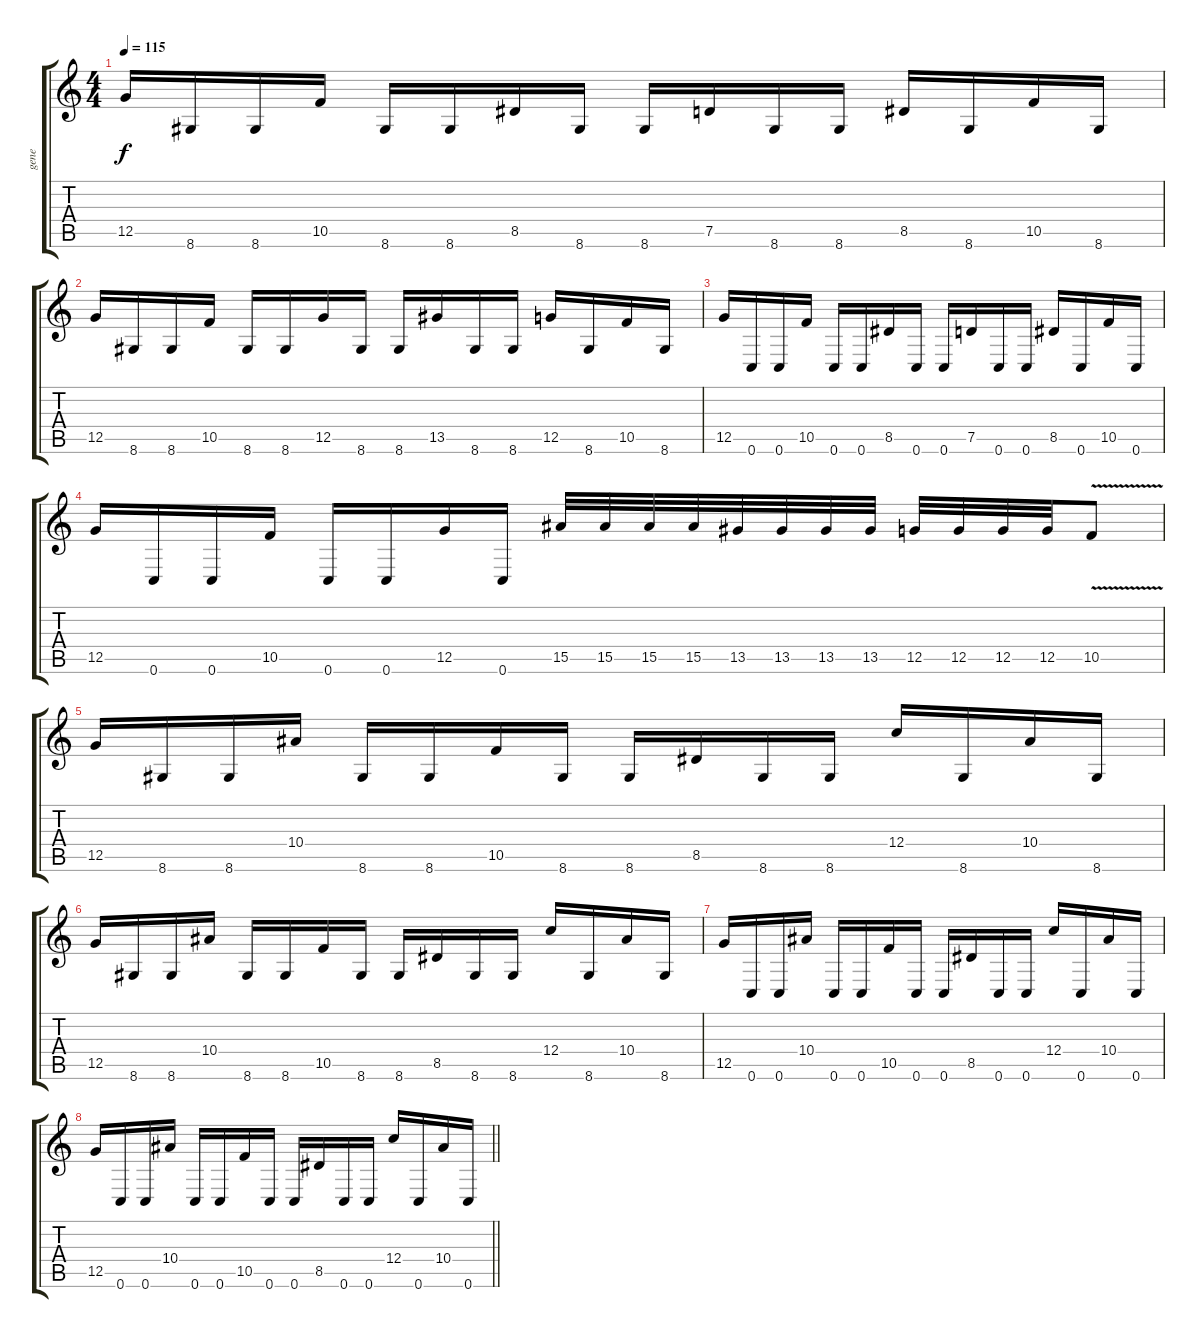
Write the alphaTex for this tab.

\track ("gene" "gene") {instrument distortionguitar}
\staff {score tabs}
\tuning (D4 A3 F3 C3 G2 C2) {hide}
\ts (4 4)
\tempo 115
\clef g2
\ks c
12.5.16{dy f} 8.6.16 8.6.16 10.5.16 8.6.16 8.6.16 8.5.16 8.6.16 8.6.16 7.5.16 8.6.16 8.6.16 8.5.16 8.6.16 10.5.16 8.6.16 |
12.5.16 8.6.16 8.6.16 10.5.16 8.6.16 8.6.16 12.5.16 8.6.16 8.6.16 13.5.16 8.6.16 8.6.16 12.5.16 8.6.16 10.5.16 8.6.16 |
12.5.16 0.6.16 0.6.16 10.5.16 0.6.16 0.6.16 8.5.16 0.6.16 0.6.16 7.5.16 0.6.16 0.6.16 8.5.16 0.6.16 10.5.16 0.6.16 |
12.5.16 0.6.16 0.6.16 10.5.16 0.6.16 0.6.16 12.5.16 0.6.16 15.5.32 15.5.32 15.5.32 15.5.32 13.5.32 13.5.32 13.5.32 13.5.32 12.5.32 12.5.32 12.5.32 12.5.32 10.5{v}.8 |
12.5.16 8.6.16 8.6.16 10.4.16 8.6.16 8.6.16 10.5.16 8.6.16 8.6.16 8.5.16 8.6.16 8.6.16 12.4.16 8.6.16 10.4.16 8.6.16 |
12.5.16 8.6.16 8.6.16 10.4.16 8.6.16 8.6.16 10.5.16 8.6.16 8.6.16 8.5.16 8.6.16 8.6.16 12.4.16 8.6.16 10.4.16 8.6.16 |
12.5.16 0.6.16 0.6.16 10.4.16 0.6.16 0.6.16 10.5.16 0.6.16 0.6.16 8.5.16 0.6.16 0.6.16 12.4.16 0.6.16 10.4.16 0.6.16 |
\barLineRight lightlight
12.5.16 0.6.16 0.6.16 10.4.16 0.6.16 0.6.16 10.5.16 0.6.16 0.6.16 8.5.16 0.6.16 0.6.16 12.4.16 0.6.16 10.4.16 0.6.16
